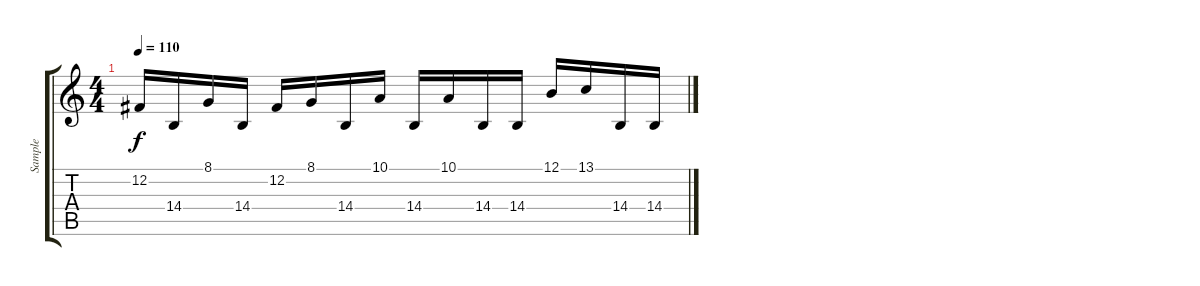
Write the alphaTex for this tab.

\track ("Sample" "Sample") {instrument recorder}
\staff {score tabs}
\tuning (B3 Gb3 D3 A2 E2 B1) {hide}
\ts (4 4)
\tempo 110
\clef g2
\ks c
12.2.16{dy f} 14.4.16 8.1.16 14.4.16 12.2.16 8.1.16 14.4.16 10.1.16 14.4.16 10.1.16 14.4.16 14.4.16 12.1.16 13.1.16 14.4.16 14.4.16
